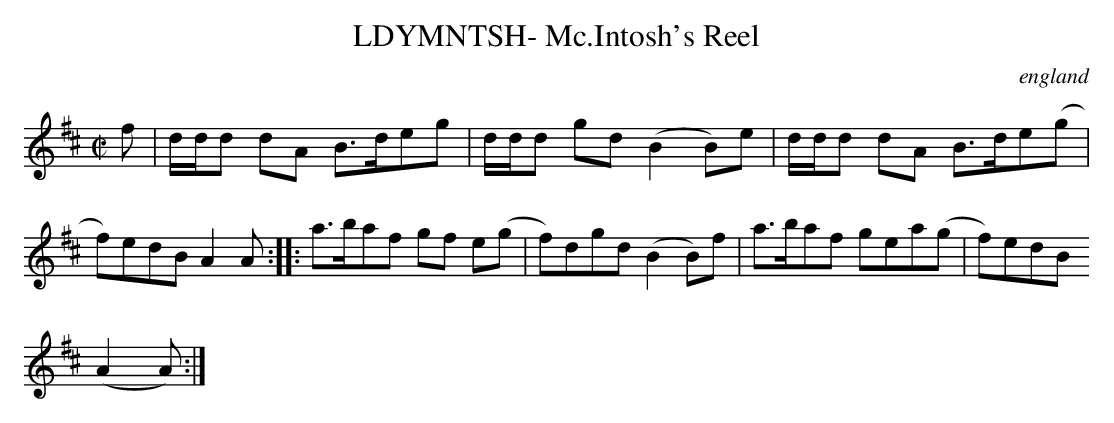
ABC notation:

X:1
T:LDYMNTSH- Mc.Intosh's Reel
O:england
L:1/8
M:C|
K:Amixolydian
f|d/d/d dA B3/2d/eg|d/d/d gd (B2 B)e|d/d/d dA B3/2d/e(g|\
f)edB A2A::a3/2b/af gf e(g|f)dgd (B2 B)f|a3/2b/af gea(g|f)edB
(A2A):|]
